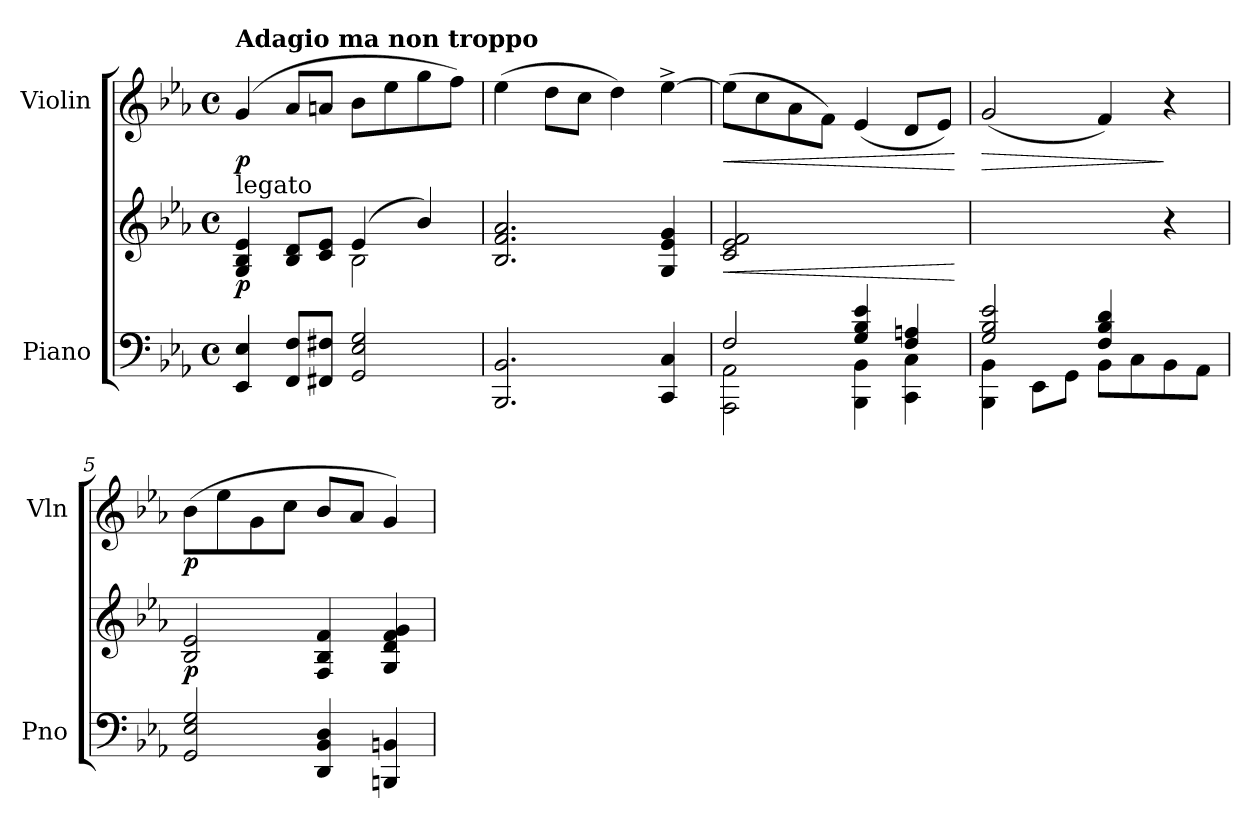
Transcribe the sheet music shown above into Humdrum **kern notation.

**kern	**kern	**dynam	**kern	**dynam
*part2	*part2	*part2	*part1	*part1
*staff3	*staff2	*staff2/3	*staff1	*staff1
*I"Piano	*	*	*I"Violin	*
*I'Pno	*	*	*I'Vln	*
*clefF4	*clefG2	*	*clefG2	*
*k[b-e-a-]	*k[b-e-a-]	*	*k[b-e-a-]	*
*M4/4	*M4/4	*	*M4/4	*
*met(c)	*met(c)	*	*met(c)	*
=1	=1	=1	=1	=1
*	*^	*	*	*
!	!	!	!	!LO:TX:a:B:t=Adagio ma non troppo	!
!	!LO:TX:a:t=legato	!	!	!	!
!	!	!	!LO:DY:b	!	!LO:DY:b
4EE-/ 4E-/	4G/ 4B-/ 4e-/	2ryy	p	(>4g/	p
8FF/ 8F/L	8B-/ 8d/L	.	.	8a-/L	.
8FF#X/ 8F#X/J	8c/ 8e-/J	.	.	8an/J	.
2GG/ 2E-/ 2G/	(>4e-/	2B-\	.	8b-\L	.
.	.	.	.	8ee-\	.
.	4b-/)	.	.	8gg\	.
.	.	.	.	8ff\J)	.
*	*v	*v	*	*	*
=2	=2	=2	=2	=2
2.BBB-/ 2.BB-/	2.B-/ 2.f/ 2.a-/	.	(>4ee-\	.
.	.	.	8dd\L	.
.	.	.	8cc\J	.
.	.	.	4dd\)	.
4CC/ 4C/	4G/ 4e-/ 4g/	.	[4ee-^\	.
=3	=3	=3	=3	=3
*^	*	*	*	*
*	*^	*	*	*	*
!	!	!	!	!LO:HP:b	!	!LO:HP:b
2ryy	2F/	2AAA-\ 2AA-\	2c/ 2e-/ 2f/	<	(>8ee-\L]	<
.	.	.	.	.	8cc\	.
.	.	.	.	.	8a-\	.
.	.	.	.	.	8f\J)	.
4G/ 4B-/ 4e-/	2ryy	4BBB-\ 4BB-\	2ryy	.	(<4e-/	.
4F/ 4An/	.	4CC\ 4C\	.	.	8d/L	.
.	.	.	.	.	8e-/J)	.
*v	*v	*v	*	*	*	*
.	.	[	.	[
=4	=4	=4	=4	=4
*^	*	*	*	*
!	!	!	!	!	!LO:HP:b
2G/ 2B-/ 2e-/	4BBB-\ 4BB-\	2.ryy	.	(<2g/	>
.	8EE-\L	.	.	.	.
.	8GG\J	.	.	.	.
4F/ 4B-/ 4d/	8BB-\L	.	.	4f/)	.
.	8C\	.	.	.	.
4ryy	8BB-\	4r	.	4r	]
.	8AA-\J	.	.	.	.
=5	=5	=5	=5	=5	=5
!	!	!	!LO:DY:b	!	!LO:DY:b
*v	*v	*	*	*	*
2GG/ 2E-/ 2G/	2B-/ 2e-/	p	(>8b-\L	p
.	.	.	8ee-\	.
.	.	.	8g\	.
.	.	.	8cc\J	.
4DD/ 4BB-/ 4D/	4F/ 4B-/ 4f/	.	8b-/L	.
.	.	.	8a-/J	.
4BBBn/ 4BBn/	4G/ 4d/ 4f/ 4g/	.	4g/)	.
=	=	=	=	=
*-	*-	*-	*-	*-
